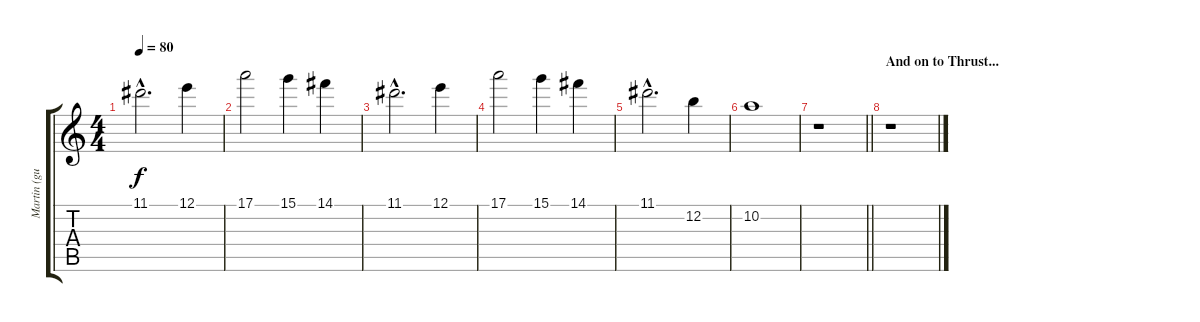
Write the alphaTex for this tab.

\track ("Martin (guitar)" "Martin (gu") {instrument overdrivenguitar}
\staff {score tabs}
\tuning (E4 B3 G3 D3 A2 E2) {hide}
\ts (4 4)
\tempo 80
\clef g2
\ks c
11.1{hac}.2{d dy f} 12.1.4 |
17.1.2 15.1.4 14.1.4 |
11.1{hac}.2{d} 12.1.4 |
17.1.2 15.1.4 14.1.4 |
11.1{hac}.2{d} 12.2.4 |
10.2.1 |
\barLineRight lightlight
r.1 |
\section ("" "And on to Thrust...")
r.1
